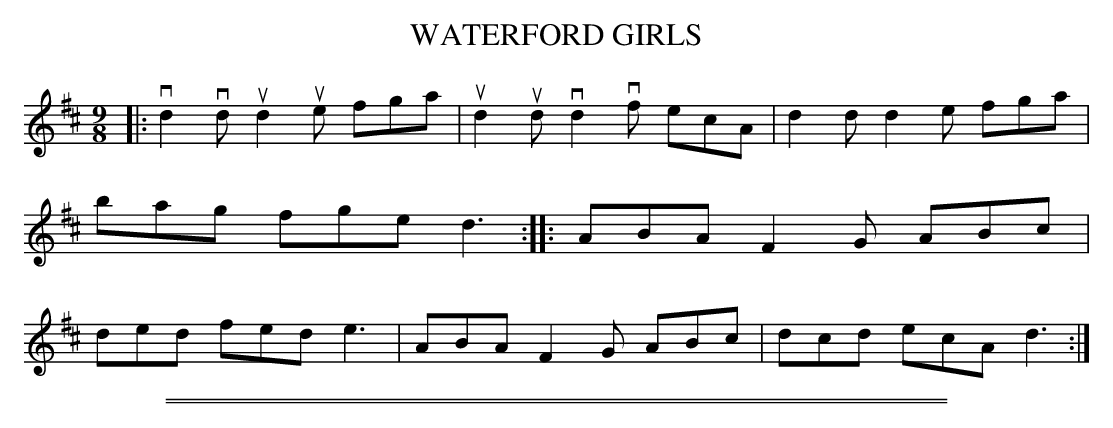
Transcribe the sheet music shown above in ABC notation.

X:1
T: WATERFORD GIRLS
M: 9/8
L: 1/8
K: D
|:\
vd2vd ud2ue fga | ud2ud vd2vf ecA |\
d2d d2e fga | bag fge d3 ::\
ABA F2G ABc | ded fed e3 |\
ABA F2G ABc | dcd ecA d3 :|
